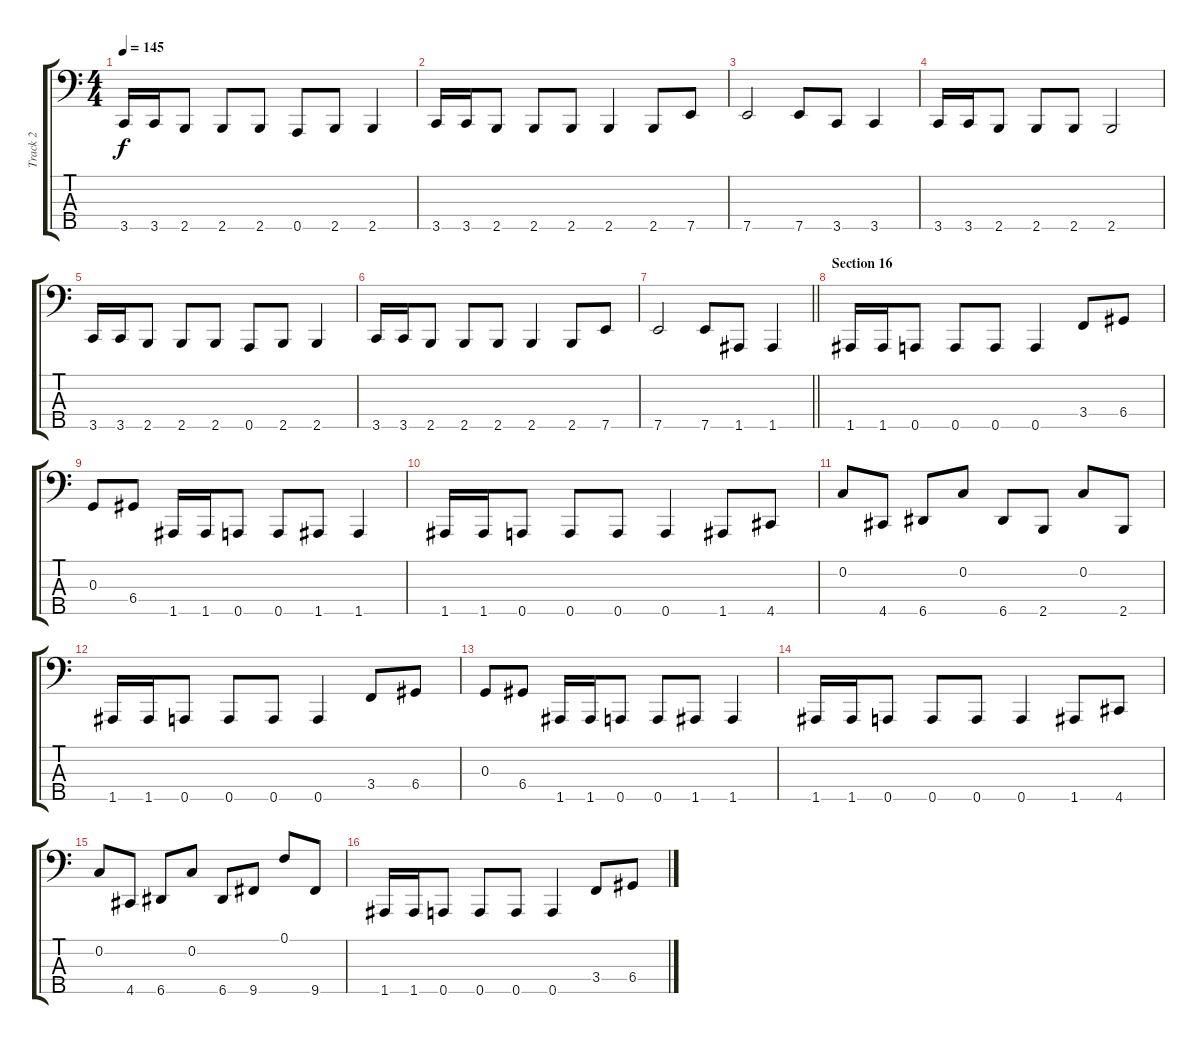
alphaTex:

\track ("Track 2" "Track 2") {instrument electricbassfinger}
\staff {score tabs}
\tuning (F2 C2 G1 D1 A0) {hide}
\ts (4 4)
\tempo 145
\clef f4
\ks c
3.5.16{dy f} 3.5.16 2.5.8 2.5.8 2.5.8 0.5.8 2.5.8 2.5.4 |
3.5.16 3.5.16 2.5.8 2.5.8 2.5.8 2.5.4 2.5.8 7.5.8 |
7.5.2 7.5.8 3.5.8 3.5.4 |
3.5.16 3.5.16 2.5.8 2.5.8 2.5.8 2.5.2 |
3.5.16 3.5.16 2.5.8 2.5.8 2.5.8 0.5.8 2.5.8 2.5.4 |
3.5.16 3.5.16 2.5.8 2.5.8 2.5.8 2.5.4 2.5.8 7.5.8 |
\barLineRight lightlight
7.5.2 7.5.8 1.5.8 1.5.4 |
\section ("" "Section 16")
1.5.16 1.5.16 0.5.8 0.5.8 0.5.8 0.5.4 3.4.8 6.4.8 |
0.3.8 6.4.8 1.5.16 1.5.16 0.5.8 0.5.8 1.5.8 1.5.4 |
1.5.16 1.5.16 0.5.8 0.5.8 0.5.8 0.5.4 1.5.8 4.5.8 |
0.2.8 4.5.8 6.5.8 0.2.8 6.5.8 2.5.8 0.2.8 2.5.8 |
1.5.16 1.5.16 0.5.8 0.5.8 0.5.8 0.5.4 3.4.8 6.4.8 |
0.3.8 6.4.8 1.5.16 1.5.16 0.5.8 0.5.8 1.5.8 1.5.4 |
1.5.16 1.5.16 0.5.8 0.5.8 0.5.8 0.5.4 1.5.8 4.5.8 |
0.2.8 4.5.8 6.5.8 0.2.8 6.5.8 9.5.8 0.1.8 9.5.8 |
1.5.16 1.5.16 0.5.8 0.5.8 0.5.8 0.5.4 3.4.8 6.4.8
